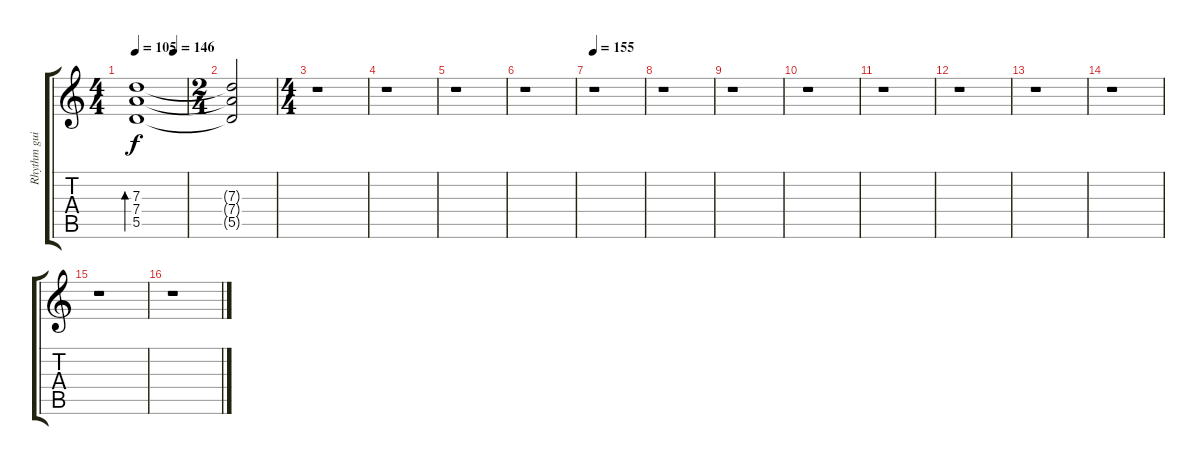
\track ("Rhythm guitar" "Rhythm gui") {instrument distortionguitar}
\staff {score tabs}
\tuning (E4 B3 G3 D3 A2 E2) {hide}
\ts (4 4)
\tempo 105
\tempo (146 0.75)
\clef g2
\ks c
(7.3 7.4 5.5).1{bd 30 dy f} |
\ts (2 4)
(7.3{t} 7.4{t} 5.5{t}).2 |
\ts (4 4)
r.1 |
r.1 |
r.1 |
r.1 |
\tempo 155
r.1 |
r.1 |
r.1 |
r.1 |
r.1 |
r.1 |
r.1 |
r.1 |
r.1 |
r.1
